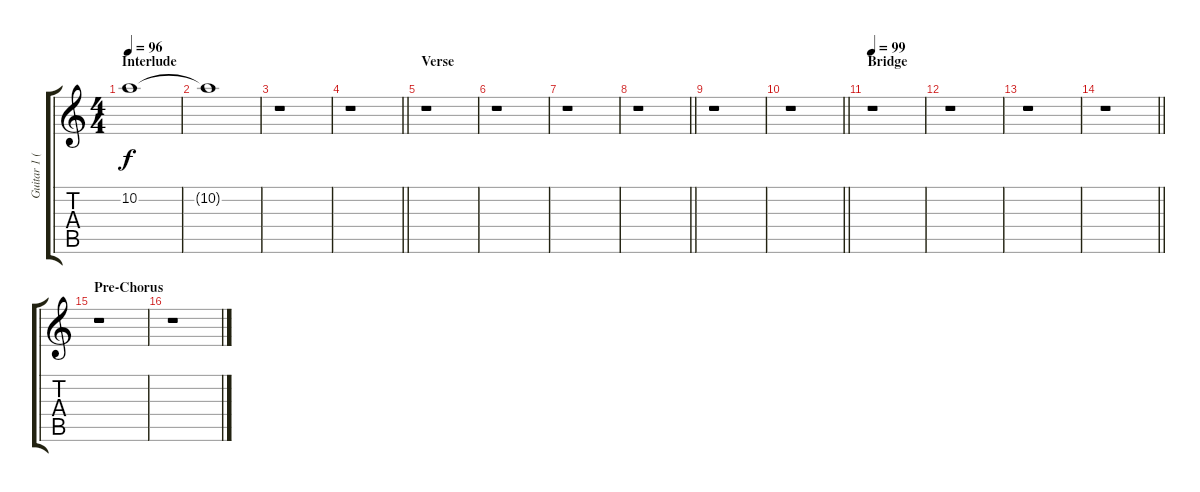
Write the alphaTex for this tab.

\track ("Guitar 1 (solo)" "Guitar 1 (") {instrument overdrivenguitar}
\staff {score tabs}
\tuning (E4 B3 G3 D3 A2 E2) {hide}
\ts (4 4)
\section ("" "Interlude")
\tempo 96
\clef g2
\ks aminor
10.2.1{dy f} |
10.2{t}.1{volume 0} |
r.1 |
\barLineRight lightlight
r.1 |
\section ("" "Verse")
r.1 |
r.1 |
r.1 |
\barLineRight lightlight
r.1 |
r.1 |
\barLineRight lightlight
r.1 |
\section ("" "Bridge")
\tempo 99
\ks c
r.1 |
r.1 |
r.1 |
\barLineRight lightlight
r.1 |
\section ("" "Pre-Chorus")
r.1 |
r.1
